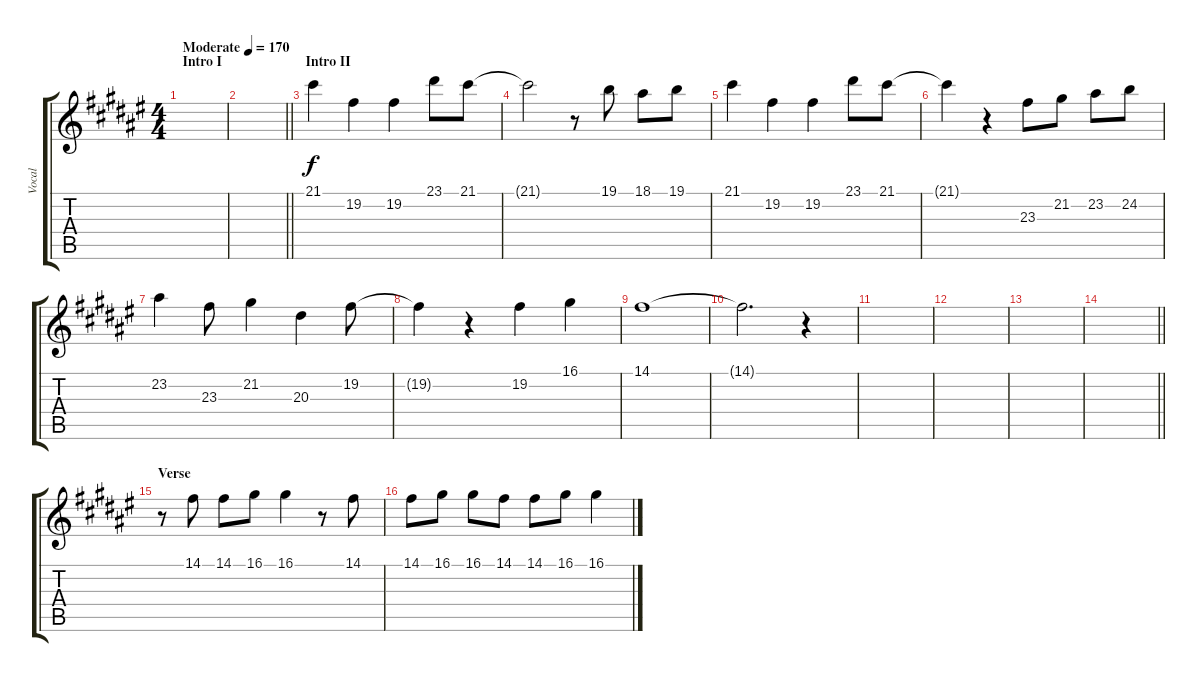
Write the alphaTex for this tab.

\track ("Vocal" "Vocal") {instrument sopranosax}
\staff {score tabs}
\tuning (E4 B3 G3 D3 A2 E2) {hide}
\ts (4 4)
\section ("" "Intro I")
\tempo (170 "Moderate")
\clef g2
\ks f#
|
\barLineRight lightlight
|
\section ("" "Intro II")
21.1.4 19.2.4 19.2.4 23.1.8 21.1.8 |
21.1{t}.2 r.8 19.1.8 18.1.8 19.1.8 |
21.1.4 19.2.4 19.2.4 23.1.8 21.1.8 |
21.1{t}.4 r.4 23.3.8 21.2.8 23.2.8 24.2.8 |
23.2.4 23.3.8 21.2.4 20.3.4 19.2.8 |
19.2{t}.4 r.4 19.2.4 16.1.4 |
14.1.1 |
14.1{t}.2{d} r.4 |
|
|
|
\barLineRight lightlight
|
\section ("" "Verse")
r.8 14.1.8 14.1.8 16.1.8 16.1.4 r.8 14.1.8 |
14.1.8 16.1.8 16.1.8 14.1.8 14.1.8 16.1.8 16.1.4
